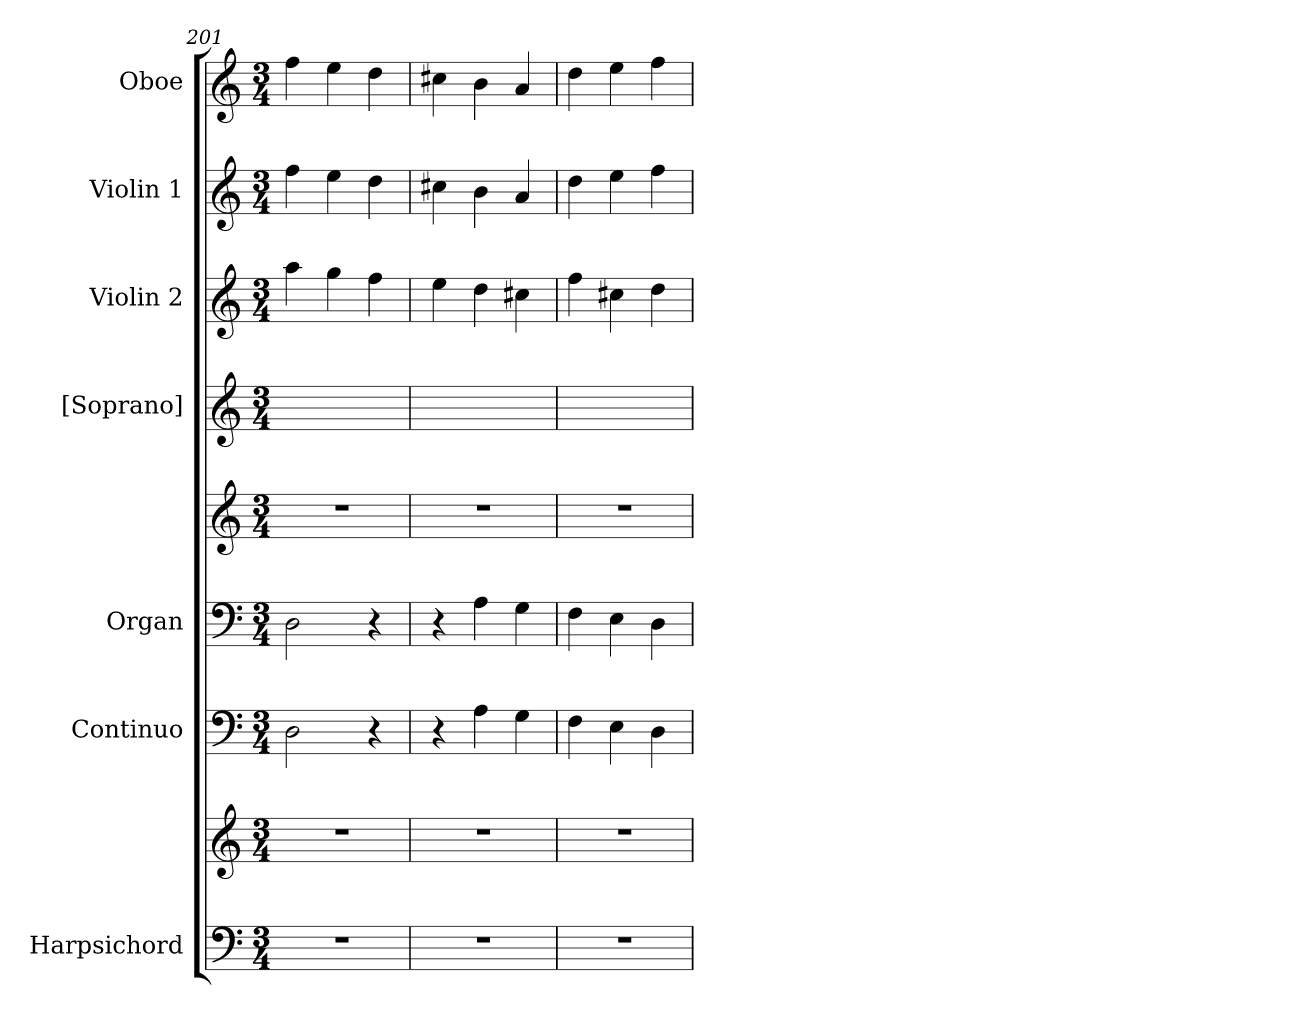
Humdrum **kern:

**kern	**kern	**kern	**kern	**kern	**kern	**kern	**kern	**kern
*part7	*part7	*part6	*part5	*part5	*part4	*part3	*part2	*part1
*staff9	*staff8	*staff7	*staff6	*staff5	*staff4	*staff3	*staff2	*staff1
*I"Harpsichord	*	*I"Continuo	*I"Organ	*	*I"[Soprano]	*I"Violin 2	*I"Violin 1	*I"Oboe
*	*	*I'Cont.	*I'Org.	*	*I'S.	*I'Vln. 2	*I'Vln. 1	*I'Ob.
*clefF4	*clefG2	*clefF4	*clefF4	*clefG2	*clefG2	*clefG2	*clefG2	*clefG2
*k[]	*k[]	*k[]	*k[]	*k[]	*k[]	*k[]	*k[]	*k[]
*C:	*C:	*C:	*C:	*C:	*C:	*C:	*C:	*C:
*M3/4	*M3/4	*M3/4	*M3/4	*M3/4	*M3/4	*M3/4	*M3/4	*M3/4
=201	=201	=201	=201	=201	=201	=201	=201	=201
!LO:N:vis=1	!LO:N:vis=1	!	!	!LO:N:vis=1	!LO:N:vis=1	!	!	!
2.r	2.r	2Di\	2Di\	2.r	2.ryy	4aai\	4ffi\	4ffi\
.	.	.	.	.	.	4ggi\	4eei\	4eei\
.	.	4r	4r	.	.	4ffi\	4ddi\	4ddi\
!!LO:LB:g=z
=202	=202	=202	=202	=202	=202	=202	=202	=202
!LO:N:vis=1	!LO:N:vis=1	!	!	!LO:N:vis=1	!LO:N:vis=1	!	!	!
2.r	2.r	4r	4r	2.r	2.ryy	4eei\	4cc#Xi\	4cc#Xi\
.	.	4Ai\	4Ai\	.	.	4ddi\	4bi\	4bi\
.	.	4Gi\	4Gi\	.	.	4cc#Xi\	4ai/	4ai/
=203	=203	=203	=203	=203	=203	=203	=203	=203
!LO:N:vis=1	!LO:N:vis=1	!	!	!LO:N:vis=1	!LO:N:vis=1	!	!	!
2.r	2.r	4Fi\	4Fi\	2.r	2.ryy	4ffi\	4ddi\	4ddi\
.	.	4Ei\	4Ei\	.	.	4cc#Xi\	4eei\	4eei\
.	.	4Di\	4Di\	.	.	4ddi\	4ffi\	4ffi\
=	=	=	=	=	=	=	=	=
*-	*-	*-	*-	*-	*-	*-	*-	*-
